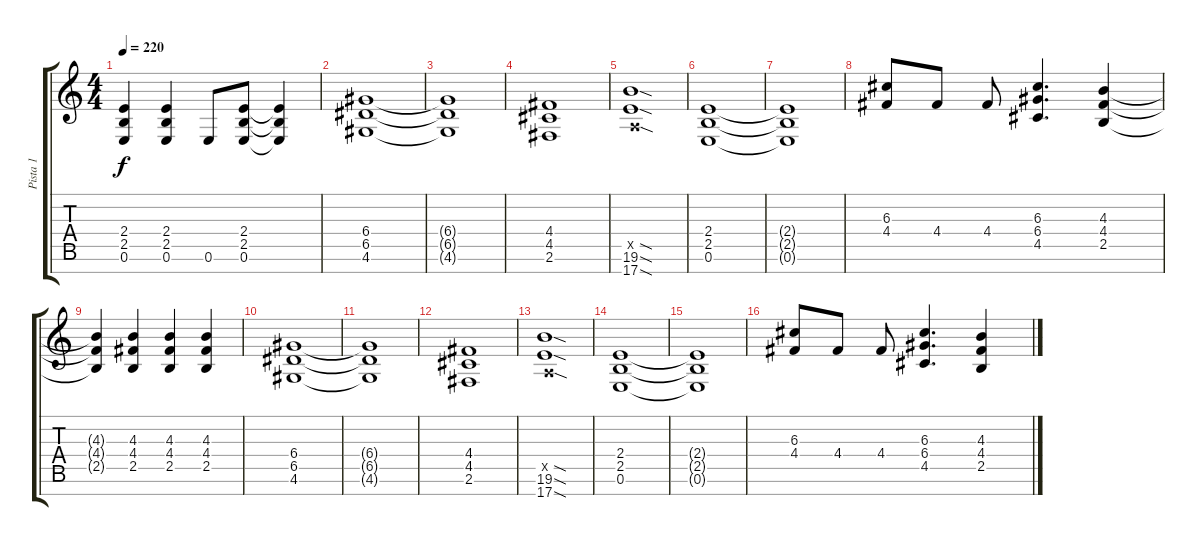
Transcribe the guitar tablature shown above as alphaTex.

\track ("Pista 1" "Pista 1") {instrument overdrivenguitar}
\staff {score tabs}
\tuning (E4 B3 G3 D3 A2 E2 B1) {hide}
\ts (4 4)
\tempo 220
\clef g2
\ks c
(2.4 2.5 0.6).4{dy f} (2.4 2.5 0.6).4 0.6.8 (2.4 2.5 0.6).8 (2.4{t} 2.5{t} 0.6{t}).4 |
(6.4 6.5 4.6).1 |
(6.4{t} 6.5{t} 4.6{t}).1 |
(4.4 4.5 2.6).1 |
(0.5{sod x} 19.6{sod} 17.7{sod}).1 |
(2.4 2.5 0.6).1 |
(2.4{t} 2.5{t} 0.6{t}).1 |
(6.3 4.4).8 4.4.8 4.4.8 (6.3 6.4 4.5).4{d} (4.3 4.4 2.5).4 |
(4.3{t} 4.4{t} 2.5{t}).4 (4.3 4.4 2.5).4 (4.3 4.4 2.5).4 (4.3 4.4 2.5).4 |
(6.4 6.5 4.6).1 |
(6.4{t} 6.5{t} 4.6{t}).1 |
(4.4 4.5 2.6).1 |
(0.5{sod x} 19.6{sod} 17.7{sod}).1 |
(2.4 2.5 0.6).1 |
(2.4{t} 2.5{t} 0.6{t}).1 |
(6.3 4.4).8 4.4.8 4.4.8 (6.3 6.4 4.5).4{d} (4.3 4.4 2.5).4
